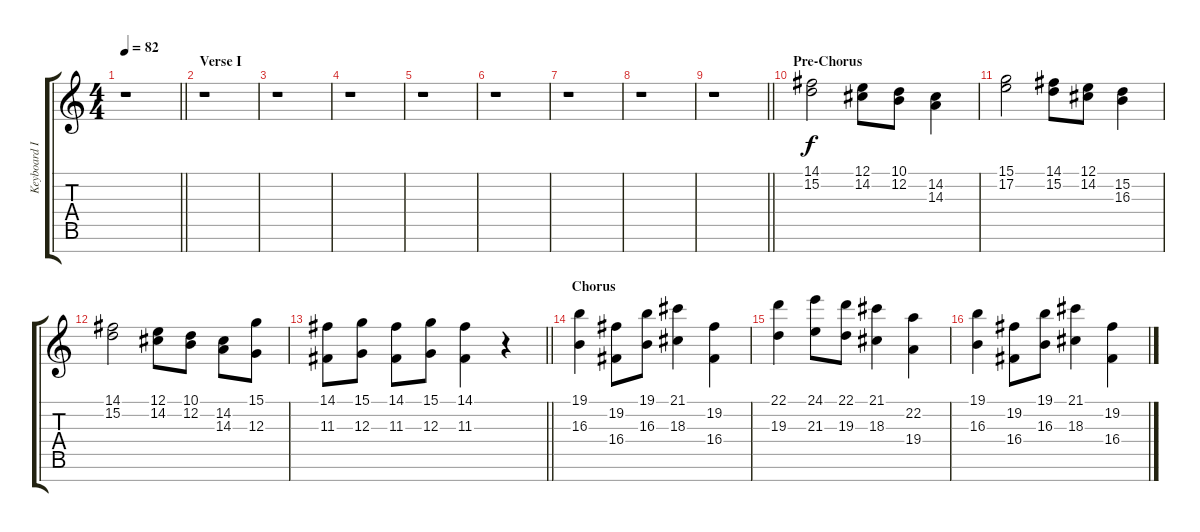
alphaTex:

\track ("Keyboard III" "Keyboard I") {instrument honkytonkpiano}
\staff {score tabs}
\tuning (E4 B3 G3 D3 A2 E2 B1) {hide}
\ts (4 4)
\tempo 82
\clef g2
\barLineRight lightlight
\ks c
r.1{dy f} |
\section ("" "Verse I")
r.1 |
r.1 |
r.1 |
r.1 |
r.1 |
r.1 |
r.1 |
\barLineRight lightlight
r.1 |
\section ("" "Pre-Chorus")
(14.1 15.2).2 (12.1 14.2).8 (10.1 12.2).8 (14.2 14.3).4 |
(15.1 17.2).2 (14.1 15.2).8 (12.1 14.2).8 (15.2 16.3).4 |
(14.1 15.2).2 (12.1 14.2).8 (10.1 12.2).8 (14.2 14.3).8 (15.1 12.3).8 |
\barLineRight lightlight
(14.1 11.3).8 (15.1 12.3).8 (14.1 11.3).8 (15.1 12.3).8 (14.1 11.3).4 r.4 |
\section ("" "Chorus")
(19.1 16.3).4 (19.2 16.4).8 (19.1 16.3).8 (21.1 18.3).4 (19.2 16.4).4 |
(22.1 19.3).4 (24.1 21.3).8 (22.1 19.3).8 (21.1 18.3).4 (22.2 19.4).4 |
(19.1 16.3).4 (19.2 16.4).8 (19.1 16.3).8 (21.1 18.3).4 (19.2 16.4).4
